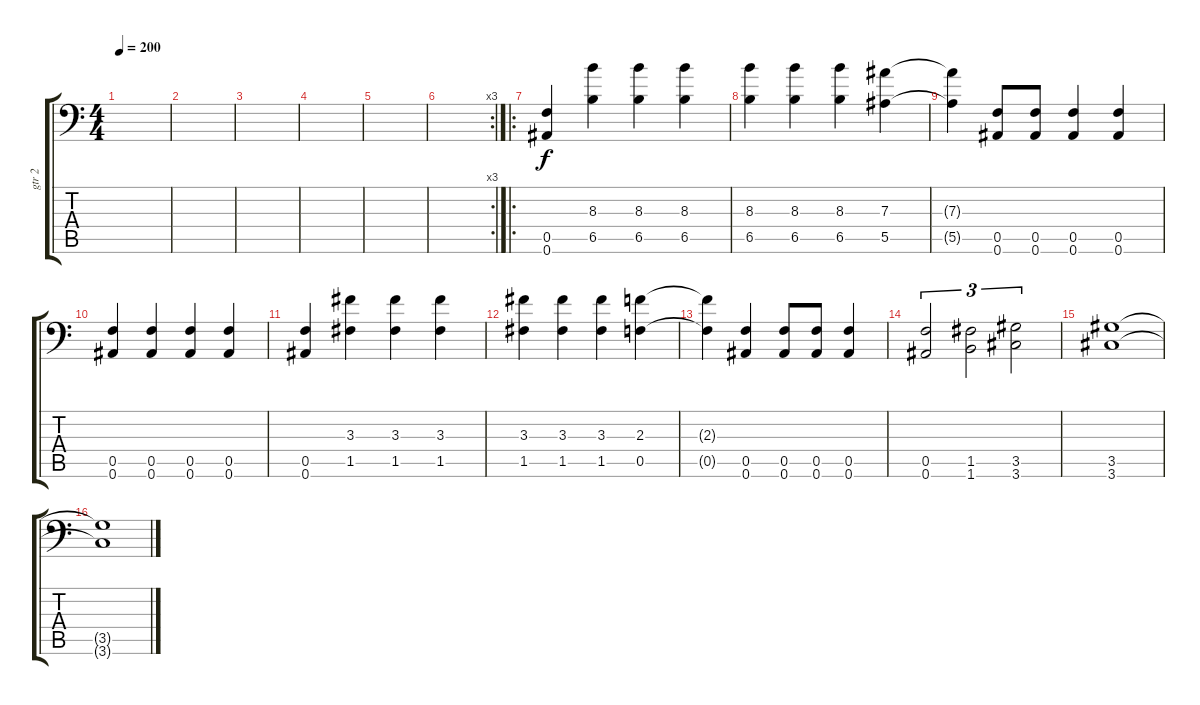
\track ("gtr 2" "gtr 2") {instrument overdrivenguitar}
\staff {score tabs}
\tuning (C4 G3 Eb3 Bb2 F2 Bb1) {hide}
\ts (4 4)
\tempo 200
\clef f4
\ks c
|
|
|
|
|
\rc 3
|
\ro
(0.5 0.6).4 (8.3 6.5).4 (8.3 6.5).4 (8.3 6.5).4 |
(8.3 6.5).4 (8.3 6.5).4 (8.3 6.5).4 (7.3 5.5).4 |
(7.3{t} 5.5{t}).4 (0.5 0.6).8 (0.5 0.6).8 (0.5 0.6).4 (0.5 0.6).4 |
(0.5 0.6).4 (0.5 0.6).4 (0.5 0.6).4 (0.5 0.6).4 |
(0.5 0.6).4 (3.3 1.5).4 (3.3 1.5).4 (3.3 1.5).4 |
(3.3 1.5).4 (3.3 1.5).4 (3.3 1.5).4 (2.3 0.5).4 |
(2.3{t} 0.5{t}).4 (0.5 0.6).4 (0.5 0.6).8 (0.5 0.6).8 (0.5 0.6).4 |
(0.5 0.6).2{tu (3 2)} (1.5 1.6).2{tu (3 2)} (3.5 3.6).2{tu (3 2)} |
(3.5 3.6).1 |
(3.5{t} 3.6{t}).1
